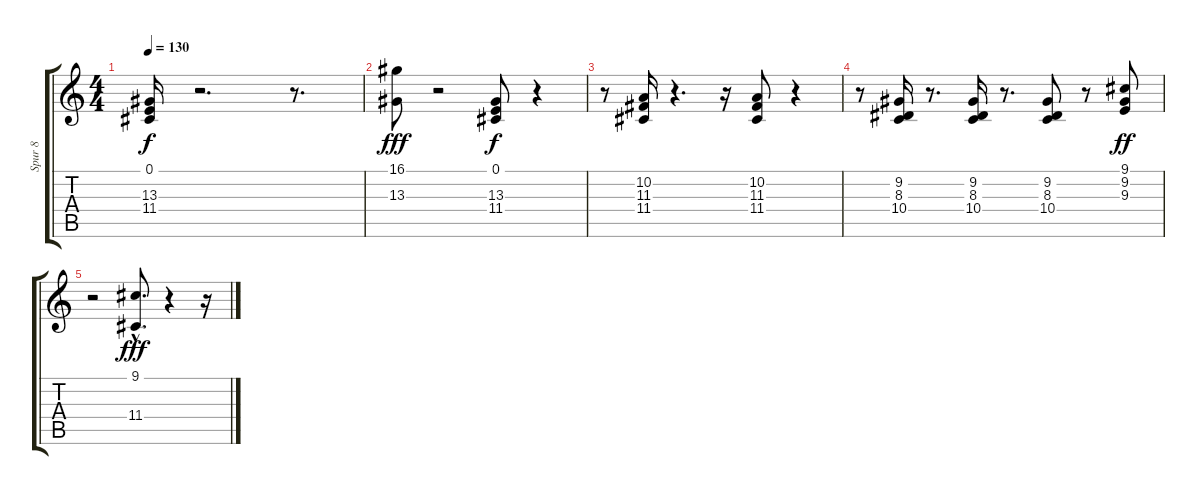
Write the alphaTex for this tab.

\track ("Spur 8" "Spur 8") {instrument brasssection}
\staff {score tabs}
\tuning (E4 B3 G3 D3 A2 E2) {hide}
\ts (4 4)
\tempo 130
\clef g2
\ks c
(0.1 13.3 11.4).16{dy f} r.2{d} r.8{d} |
(16.1 13.3).8{dy fff} r.2 (0.1 13.3 11.4).8{dy f} r.4 |
r.8 (10.2 11.3 11.4).16 r.4{d} r.16 (10.2 11.3 11.4).8 r.4 |
r.8 (9.2 8.3 10.4).16 r.8{d} (9.2 8.3 10.4).16 r.8{d} (9.2 8.3 10.4).8 r.8 (9.1 9.2 9.3).8{dy ff} |
r.2 (9.1{hac} 11.4{hac}).8{d dy fff} r.4 r.16
